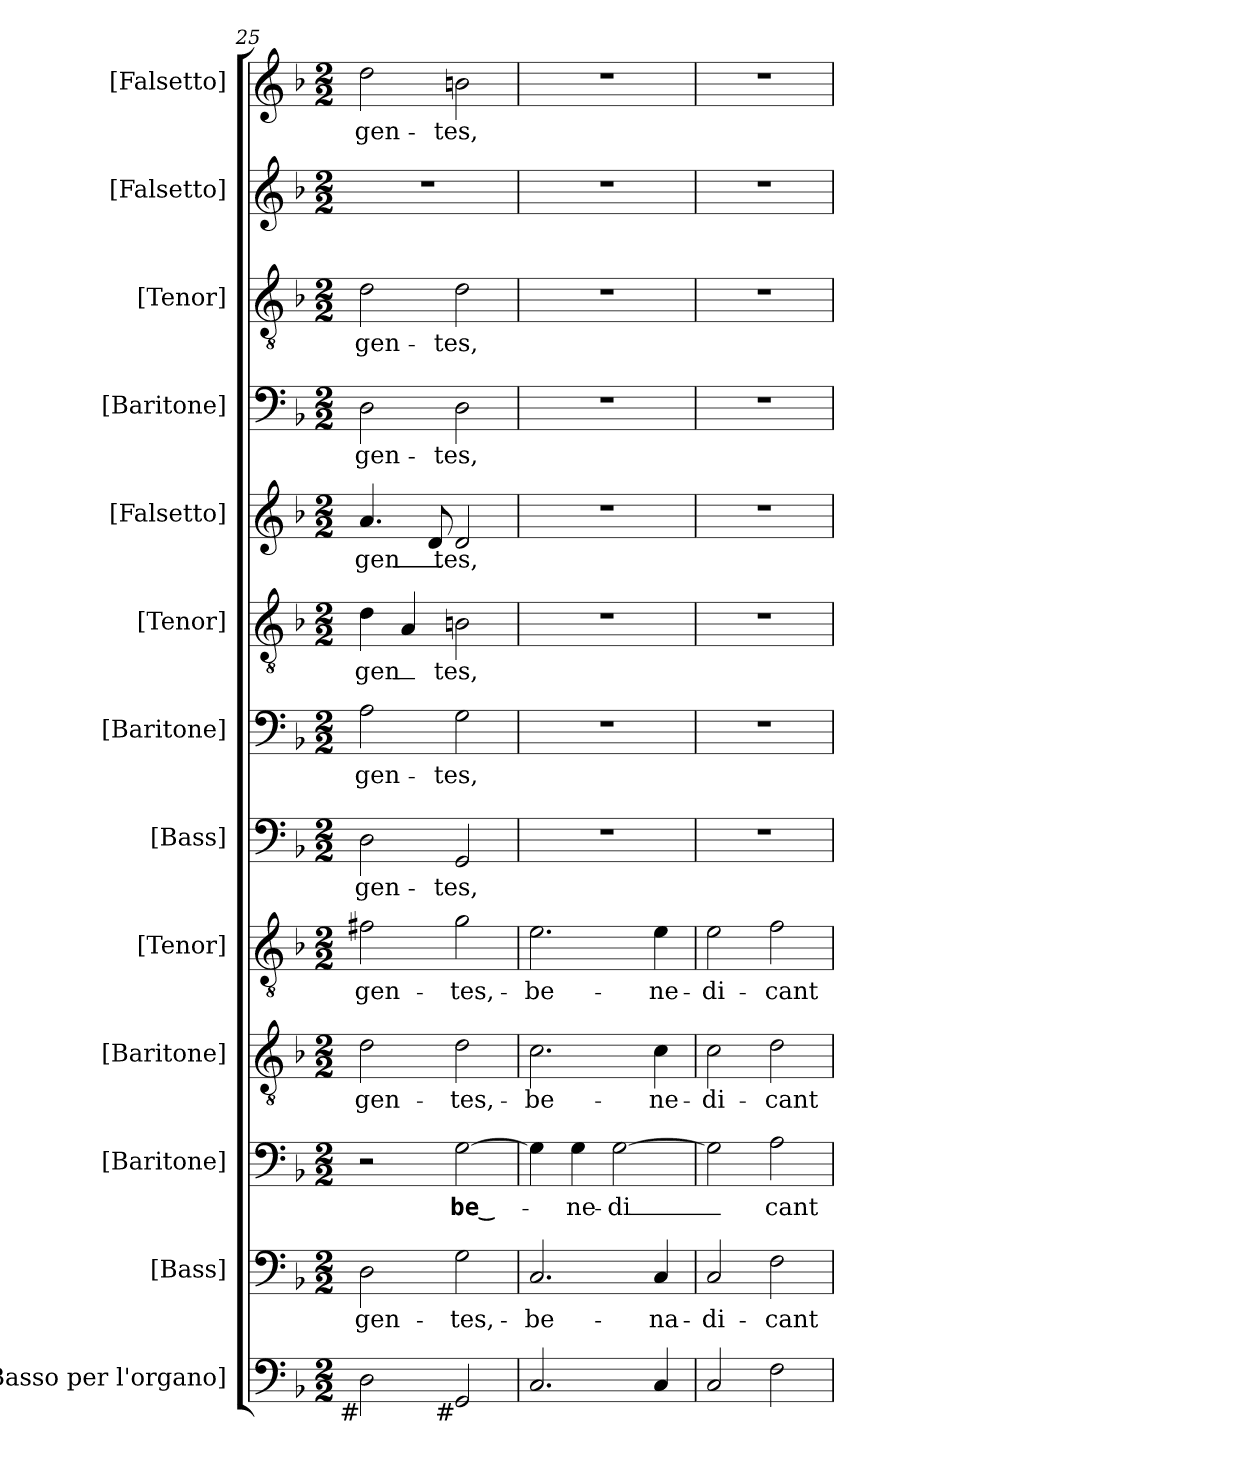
**kern	**kern	**text	**kern	**text	**kern	**text	**kern	**text	**kern	**text	**kern	**text	**kern	**text	**kern	**text	**kern	**text	**kern	**text	**kern	**kern	**text
*part13	*part12	*part12	*part11	*part11	*part10	*part10	*part9	*part9	*part8	*part8	*part7	*part7	*part6	*part6	*part5	*part5	*part4	*part4	*part3	*part3	*part2	*part1	*part1
*staff13	*staff12	*staff12	*staff11	*staff11	*staff10	*staff10	*staff9	*staff9	*staff8	*staff8	*staff7	*staff7	*staff6	*staff6	*staff5	*staff5	*staff4	*staff4	*staff3	*staff3	*staff2	*staff1	*staff1
*I"[Basso per l'organo]	*I"[Bass]	*	*I"[Baritone]	*	*I"[Baritone]	*	*I"[Tenor]	*	*I"[Bass]	*	*I"[Baritone]	*	*I"[Tenor]	*	*I"[Falsetto]	*	*I"[Baritone]	*	*I"[Tenor]	*	*I"[Falsetto]	*I"[Falsetto]	*
*	*I'B.	*	*I'Bar.	*	*I'Bar.	*	*I'T.	*	*I'B.	*	*I'Bar.	*	*I'T.	*	*I'A.	*	*I'Bar.	*	*I'T.	*	*I'A.	*I'A.	*
*clefF4	*clefF4	*	*clefF4	*	*clefGv2	*	*clefGv2	*	*clefF4	*	*clefF4	*	*clefGv2	*	*clefG2	*	*clefF4	*	*clefGv2	*	*clefG2	*clefG2	*
*	*	*	*	*	*ITrd7c12	*	*ITrd7c12	*	*	*	*	*	*ITrd7c12	*	*	*	*	*	*ITrd7c12	*	*	*	*
*k[b-]	*k[b-]	*	*k[b-]	*	*k[b-]	*	*k[b-]	*	*k[b-]	*	*k[b-]	*	*k[b-]	*	*k[b-]	*	*k[b-]	*	*k[b-]	*	*k[b-]	*k[b-]	*
*F:	*F:	*	*F:	*	*F:	*	*F:	*	*F:	*	*F:	*	*F:	*	*F:	*	*F:	*	*F:	*	*F:	*F:	*
*M2/2	*M2/2	*	*M2/2	*	*M2/2	*	*M2/2	*	*M2/2	*	*M2/2	*	*M2/2	*	*M2/2	*	*M2/2	*	*M2/2	*	*M2/2	*M2/2	*
=25	=25	=25	=25	=25	=25	=25	=25	=25	=25	=25	=25	=25	=25	=25	=25	=25	=25	=25	=25	=25	=25	=25	=25
!	!	!LO:LY:b:color=#000000	!	!	!	!	!	!	!	!	!	!	!	!	!	!	!	!	!	!	!	!	!
!	!	!	!	!	!	!LO:LY:b:color=#000000	!	!	!	!	!	!	!	!	!	!	!	!	!	!	!	!	!
!	!	!	!	!	!	!	!	!LO:LY:b:color=#000000	!	!	!	!	!	!	!	!	!	!	!	!	!	!	!
!	!	!	!	!	!	!	!	!	!	!LO:LY:b:color=#000000	!	!	!	!	!	!	!	!	!	!	!	!	!
!	!	!	!	!	!	!	!	!	!	!	!	!LO:LY:b:color=#000000	!	!	!	!	!	!	!	!	!	!	!
!	!	!	!	!	!	!	!	!	!	!	!	!	!	!LO:LY:b:color=#000000	!	!	!	!	!	!	!	!	!
!	!	!	!	!	!	!	!	!	!	!	!	!	!	!	!	!LO:LY:b:color=#000000	!	!	!	!	!	!	!
!	!	!	!	!	!	!	!	!	!	!	!	!	!	!	!	!	!	!LO:LY:b:color=#000000	!	!	!	!	!
!	!	!	!	!	!	!	!	!	!	!	!	!	!	!	!	!	!	!	!	!LO:LY:b:color=#000000	!	!	!
!LO:TX:b:rj:t=#	!	!	!	!	!	!	!	!	!	!	!	!	!	!	!	!	!	!	!	!	!	!	!
!	!	!	!	!	!	!	!	!	!	!	!	!	!	!	!	!	!	!	!	!	!	!	!LO:LY:b:color=#000000
2Di\	2Di\	-gen--	2r	.	2Di\	-gen--	2F#Xi\	-gen--	2Di\	-gen--	2Ai\	-gen--	4Di\	-gen_-	4.ai/	-gen_-	2Di\	-gen--	2Di\	-gen--	1r	2ddi\	-gen--
.	.	.	.	.	.	.	.	.	.	.	.	.	4AAi/	.	.	.	.	.	.	.	.	.	.
.	.	.	.	.	.	.	.	.	.	.	.	.	.	.	8di/	.	.	.	.	.	.	.	.
!	!	!LO:LY:b:color=#000000	!	!	!	!	!	!	!	!	!	!	!	!	!	!	!	!	!	!	!	!	!
!	!	!	!	!LO:LY:b:color=#000000	!	!	!	!	!	!	!	!	!	!	!	!	!	!	!	!	!	!	!
!	!	!	!	!	!	!LO:LY:b:color=#000000	!	!	!	!	!	!	!	!	!	!	!	!	!	!	!	!	!
!	!	!	!	!	!	!	!	!LO:LY:b:color=#000000	!	!	!	!	!	!	!	!	!	!	!	!	!	!	!
!	!	!	!	!	!	!	!	!	!	!LO:LY:b:color=#000000	!	!	!	!	!	!	!	!	!	!	!	!	!
!	!	!	!	!	!	!	!	!	!	!	!	!LO:LY:b:color=#000000	!	!	!	!	!	!	!	!	!	!	!
!	!	!	!	!	!	!	!	!	!	!	!	!	!	!LO:LY:b:color=#000000	!	!	!	!	!	!	!	!	!
!	!	!	!	!	!	!	!	!	!	!	!	!	!	!	!	!LO:LY:b:color=#000000	!	!	!	!	!	!	!
!	!	!	!	!	!	!	!	!	!	!	!	!	!	!	!	!	!	!LO:LY:b:color=#000000	!	!	!	!	!
!	!	!	!	!	!	!	!	!	!	!	!	!	!	!	!	!	!	!	!	!LO:LY:b:color=#000000	!	!	!
!LO:TX:b:rj:t=#	!	!	!	!	!	!	!	!	!	!	!	!	!	!	!	!	!	!	!	!	!	!	!
!	!	!	!	!	!	!	!	!	!	!	!	!	!	!	!	!	!	!	!	!	!	!	!LO:LY:b:color=#000000
2GGi/	2Gi\	-tes,-	[2Gi\	-be_--	2Di\	-tes,-	2Gi\	-tes,-	2GGi/	-tes,-	2Gi\	-tes,-	2BBni\	-tes,-	2di/	-tes,-	2Di\	-tes,-	2Di\	-tes,-	.	2bni\	-tes,-
=26	=26	=26	=26	=26	=26	=26	=26	=26	=26	=26	=26	=26	=26	=26	=26	=26	=26	=26	=26	=26	=26	=26	=26
!	!	!LO:LY:b:color=#000000	!	!	!	!	!	!	!	!	!	!	!	!	!	!	!	!	!	!	!	!	!
!	!	!	!	!	!	!LO:LY:b:color=#000000	!	!	!	!	!	!	!	!	!	!	!	!	!	!	!	!	!
!	!	!	!	!	!	!	!	!LO:LY:b:color=#000000	!	!	!	!	!	!	!	!	!	!	!	!	!	!	!
2.Ci/	2.Ci/	-be--	4Gi\]	.	2.Ci\	-be--	2.Ei\	-be--	1r	.	1r	.	1r	.	1r	.	1r	.	1r	.	1r	1r	.
!	!	!	!	!LO:LY:b:color=#000000	!	!	!	!	!	!	!	!	!	!	!	!	!	!	!	!	!	!	!
.	.	.	4Gi\	-ne--	.	.	.	.	.	.	.	.	.	.	.	.	.	.	.	.	.	.	.
!	!	!	!	!LO:LY:b:color=#000000	!	!	!	!	!	!	!	!	!	!	!	!	!	!	!	!	!	!	!
.	.	.	[2Gi\	-di_-	.	.	.	.	.	.	.	.	.	.	.	.	.	.	.	.	.	.	.
!	!	!LO:LY:b:color=#000000	!	!	!	!	!	!	!	!	!	!	!	!	!	!	!	!	!	!	!	!	!
!	!	!	!	!	!	!LO:LY:b:color=#000000	!	!	!	!	!	!	!	!	!	!	!	!	!	!	!	!	!
!	!	!	!	!	!	!	!	!LO:LY:b:color=#000000	!	!	!	!	!	!	!	!	!	!	!	!	!	!	!
4Ci/	4Ci/	-na--	.	.	4Ci\	-ne--	4Ei\	-ne--	.	.	.	.	.	.	.	.	.	.	.	.	.	.	.
=27	=27	=27	=27	=27	=27	=27	=27	=27	=27	=27	=27	=27	=27	=27	=27	=27	=27	=27	=27	=27	=27	=27	=27
!	!	!LO:LY:b:color=#000000	!	!	!	!	!	!	!	!	!	!	!	!	!	!	!	!	!	!	!	!	!
!	!	!	!	!	!	!LO:LY:b:color=#000000	!	!	!	!	!	!	!	!	!	!	!	!	!	!	!	!	!
!	!	!	!	!	!	!	!	!LO:LY:b:color=#000000	!	!	!	!	!	!	!	!	!	!	!	!	!	!	!
2Ci/	2Ci/	-di--	2Gi\]	.	2Ci\	-di--	2Ei\	-di--	1r	.	1r	.	1r	.	1r	.	1r	.	1r	.	1r	1r	.
!	!	!LO:LY:b:color=#000000	!	!	!	!	!	!	!	!	!	!	!	!	!	!	!	!	!	!	!	!	!
!	!	!	!	!LO:LY:b:color=#000000	!	!	!	!	!	!	!	!	!	!	!	!	!	!	!	!	!	!	!
!	!	!	!	!	!	!LO:LY:b:color=#000000	!	!	!	!	!	!	!	!	!	!	!	!	!	!	!	!	!
!	!	!	!	!	!	!	!	!LO:LY:b:color=#000000	!	!	!	!	!	!	!	!	!	!	!	!	!	!	!
2Fi\	2Fi\	-cant-	2Ai\	-cant-	2Di\	-cant-	2Fi\	-cant-	.	.	.	.	.	.	.	.	.	.	.	.	.	.	.
=	=	=	=	=	=	=	=	=	=	=	=	=	=	=	=	=	=	=	=	=	=	=	=
*-	*-	*-	*-	*-	*-	*-	*-	*-	*-	*-	*-	*-	*-	*-	*-	*-	*-	*-	*-	*-	*-	*-	*-
